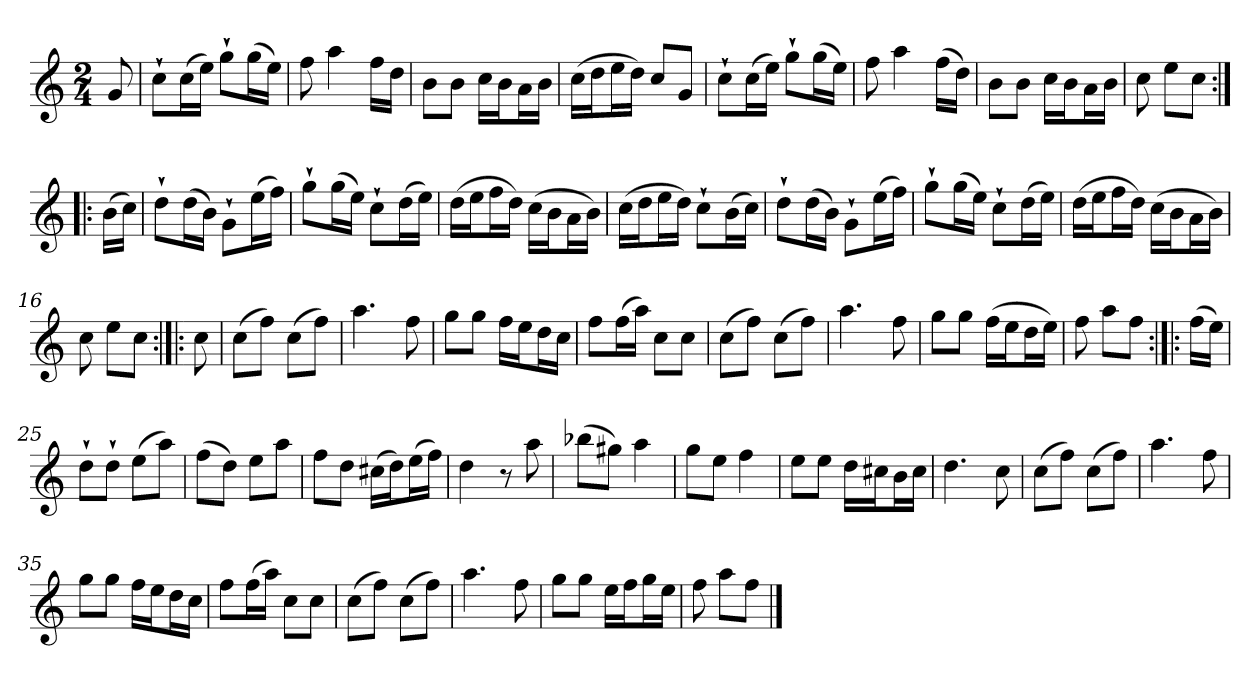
**kern
*part1
*staff1
*clefG2
*k[]
*C:
*M2/4
*MM120
=
8g
=1
8cc`\L
(16cc\L
16ee\JJ)
8gg`\L
(16gg\L
16ee\JJ)
=2
8ff
4aa
16ff\LL
16dd\JJ
=3
8b\L
8b\J
16cc\LL
16b\J
16a\L
16b\JJ
=4
(16cc\LL
16dd\J
16ee\L
16dd\JJ)
8cc/L
8g/J
=5
8cc`\L
(16cc\L
16ee\JJ)
8gg`\L
(16gg\L
16ee\JJ)
=6
8ff
4aa
(16ff\LL
16dd\JJ)
=7
8b\L
8b\J
16cc\LL
16b\J
16a\L
16b\JJ
=8
8cc
8ee\L
8cc\J
=:|!|:
(16b\LL
16cc\JJ)
=9
8dd`\L
(16dd\L
16b\JJ)
8g`\L
(16ee\L
16ff\JJ)
=10
8gg`\L
(16gg\L
16ee\JJ)
8cc`\L
(16dd\L
16ee\JJ)
=11
(16dd\LL
16ee\J
16ff\L
16dd\JJ)
(16cc\LL
16b\J
16a\L
16b\JJ)
=12
(16cc\LL
16dd\J
16ee\L
16dd\JJ)
8cc`\L
(16b\L
16cc\JJ)
=13
8dd`\L
(16dd\L
16b\JJ)
8g`\L
(16ee\L
16ff\JJ)
=14
8gg`\L
(16gg\L
16ee\JJ)
8cc`\L
(16dd\L
16ee\JJ)
=15
(16dd\LL
16ee\J
16ff\L
16dd\JJ)
(16cc\LL
16b\J
16a\L
16b\JJ)
=16
8cc
8ee\L
8cc\J
=:|!|:
8cc
=17
(8cc\L
8ff\J)
(8cc\L
8ff\J)
=18
4.aa
8ff
=19
8gg\L
8gg\J
16ff\LL
16ee\J
16dd\L
16cc\JJ
=20
8ff\L
(16ff\L
16aa\JJ)
8cc\L
8cc\J
=21
(8cc\L
8ff\J)
(8cc\L
8ff\J)
=22
4.aa
8ff
=23
8gg\L
8gg\J
(16ff\LL
16ee\J
16dd\L
16ee\JJ)
=24
8ff
8aa\L
8ff\J
=:|!|:
(16ff\LL
16ee\JJ)
=25
8dd`\L
8dd`\J
(8ee\L
8aa\J)
=26
(8ff\L
8dd\J)
8ee\L
8aa\J
=27
8ff\L
8dd\J
(16cc#X\LL
16dd\J)
(16ee\L
16ff\JJ)
=28
4dd
8r
8aa
=29
(8bb-X\L
8gg#X\J)
4aa
=30
8gg\L
8ee\J
4ff
=31
8ee\L
8ee\J
16dd\LL
16cc#X\J
16b\L
16cc#\JJ
=32
4.dd
8cc
=33
(8cc\L
8ff\J)
(8cc\L
8ff\J)
=34
4.aa
8ff
=35
8gg\L
8gg\J
16ff\LL
16ee\J
16dd\L
16cc\JJ
=36
8ff\L
(16ff\L
16aa\JJ)
8cc\L
8cc\J
=37
(8cc\L
8ff\J)
(8cc\L
8ff\J)
=38
4.aa
8ff
=39
8gg\L
8gg\J
16ee\LL
16ff\J
16gg\L
16ee\JJ
=40
8ff
8aa\L
8ff\J
==
*-
